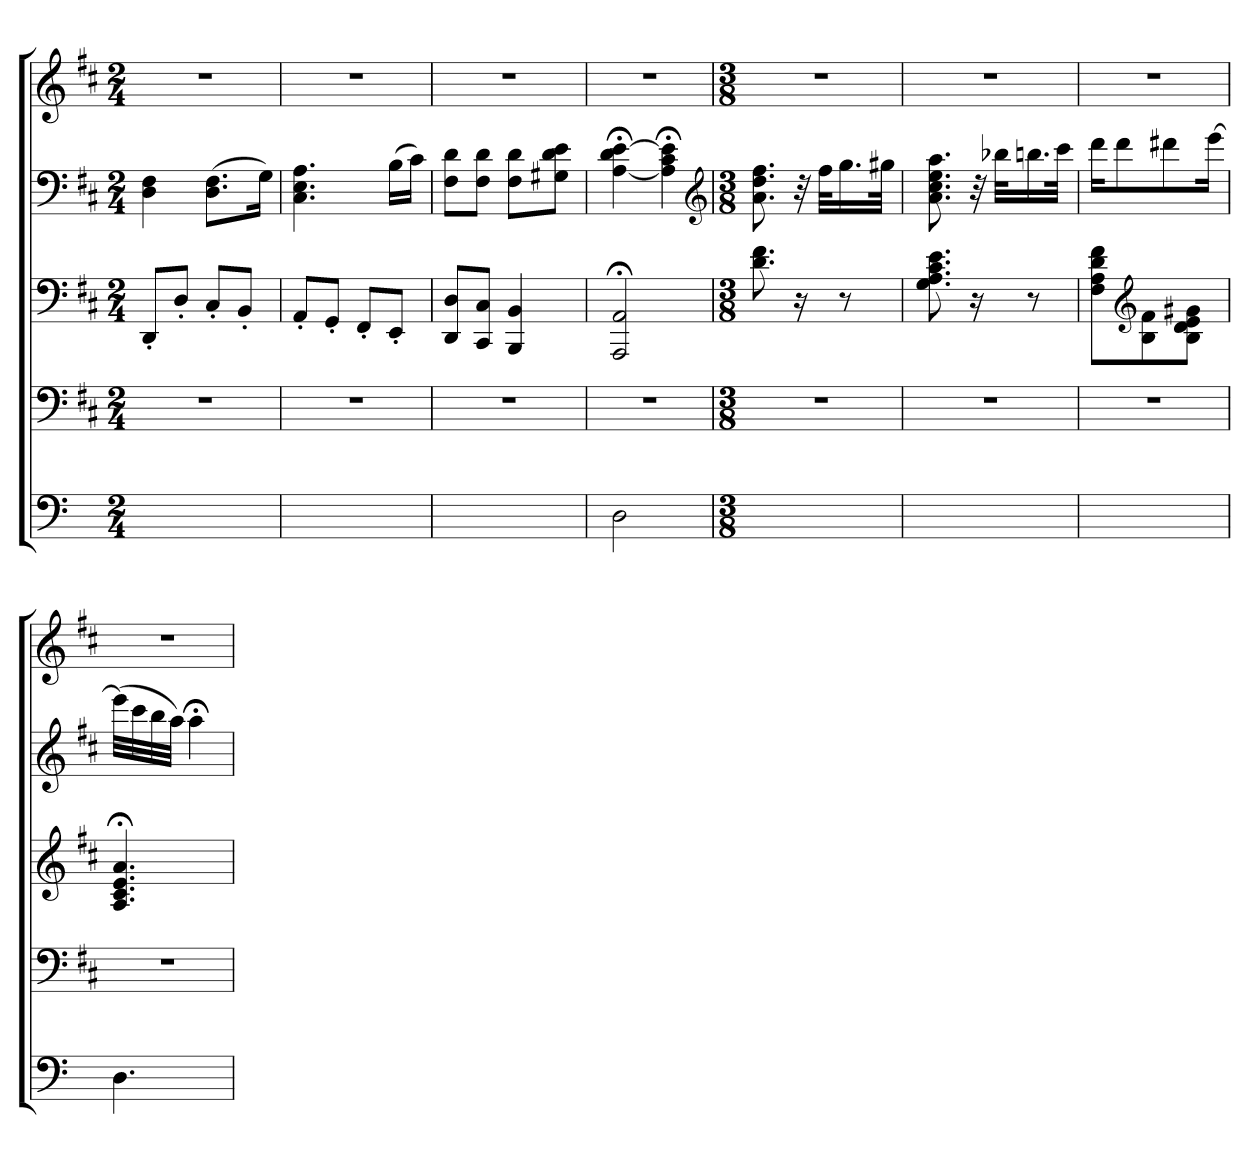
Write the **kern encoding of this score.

**kern	**kern	**kern	**kern	**kern
*part5	*part4	*part3	*part2	*part1
*staff5	*staff4	*staff3	*staff2	*staff1
*	*clefF4	*clefF4	*clefF4	*clefG2
*	*k[f#c#]	*k[f#c#]	*k[f#c#]	*k[f#c#]
*	*D:	*D:	*D:	*D:
*M2/4	*M2/4	*M2/4	*M2/4	*M2/4
=	=	=	=	=
2ryy	2r	8DD'L	4D 4F#	2r
.	.	8D'J	.	.
.	.	8C#'L	(8.D 8.F#L	.
.	.	8BB'J	.	.
.	.	.	16GJk)	.
=	=	=	=	=
2ryy	2r	8AA'L	4.C# 4.E 4.A	2r
.	.	8GG'J	.	.
.	.	8FF#'L	.	.
.	.	8EE'J	(16BLL	.
.	.	.	16c#JJ)	.
=	=	=	=	=
4ryy	2r	8DD 8DL	8F# 8dL	2r
.	.	8CC# 8C#J	8F# 8dJ	.
4ryy	.	4BBB 4BB	8F# 8dL	.
.	.	.	8G#X 8d 8eJ	.
=	=	=	=	=
2D	2r	2AAA;< 2AA;<	[4A;< 4d;< [4e;<	2r
.	.	.	4A];< 4c#;< 4e];<	.
*	*	*	*clefG2	*
=	=	=	=	=
*M3/8	*M3/8	*M3/8	*M3/8	*M3/8
4.ryy	4.r	8.d 8.f#	8.a 8.dd 8.ff#	4.r
.	.	16r	32r	.
.	.	.	32ff#KLL	.
.	.	8r	16.gg	.
.	.	.	32gg#XJJk	.
=	=	=	=	=
4.ryy	4.r	8.G 8.A 8.c# 8.e	8.a 8.cc# 8.ee 8.aa	4.r
.	.	16r	32r	.
.	.	.	32bb-XKLL	.
.	.	8r	16.bbn	.
.	.	.	32ccc#JJk	.
=	=	=	=	=
4.ryy	4.r	8F# 8A 8d 8f#L	16dddKL	4.r
.	.	.	8ddd	.
*	*	*clefG2	*	*
.	.	8B 8f#	.	.
.	.	.	8ddd#X	.
.	.	8B 8d 8e 8g#XJ	.	.
.	.	.	[16eeeJk	.
=	=	=	=	=
4.D	4.r	4.A;< 4.c#;< 4.e;< 4.a;<	(32eeeLLL]	4.r
.	.	.	32ccc#	.
.	.	.	32bb	.
.	.	.	32aaJJJ)	.
.	.	.	4aa;<	.
=	=	=	=	=
*-	*-	*-	*-	*-
